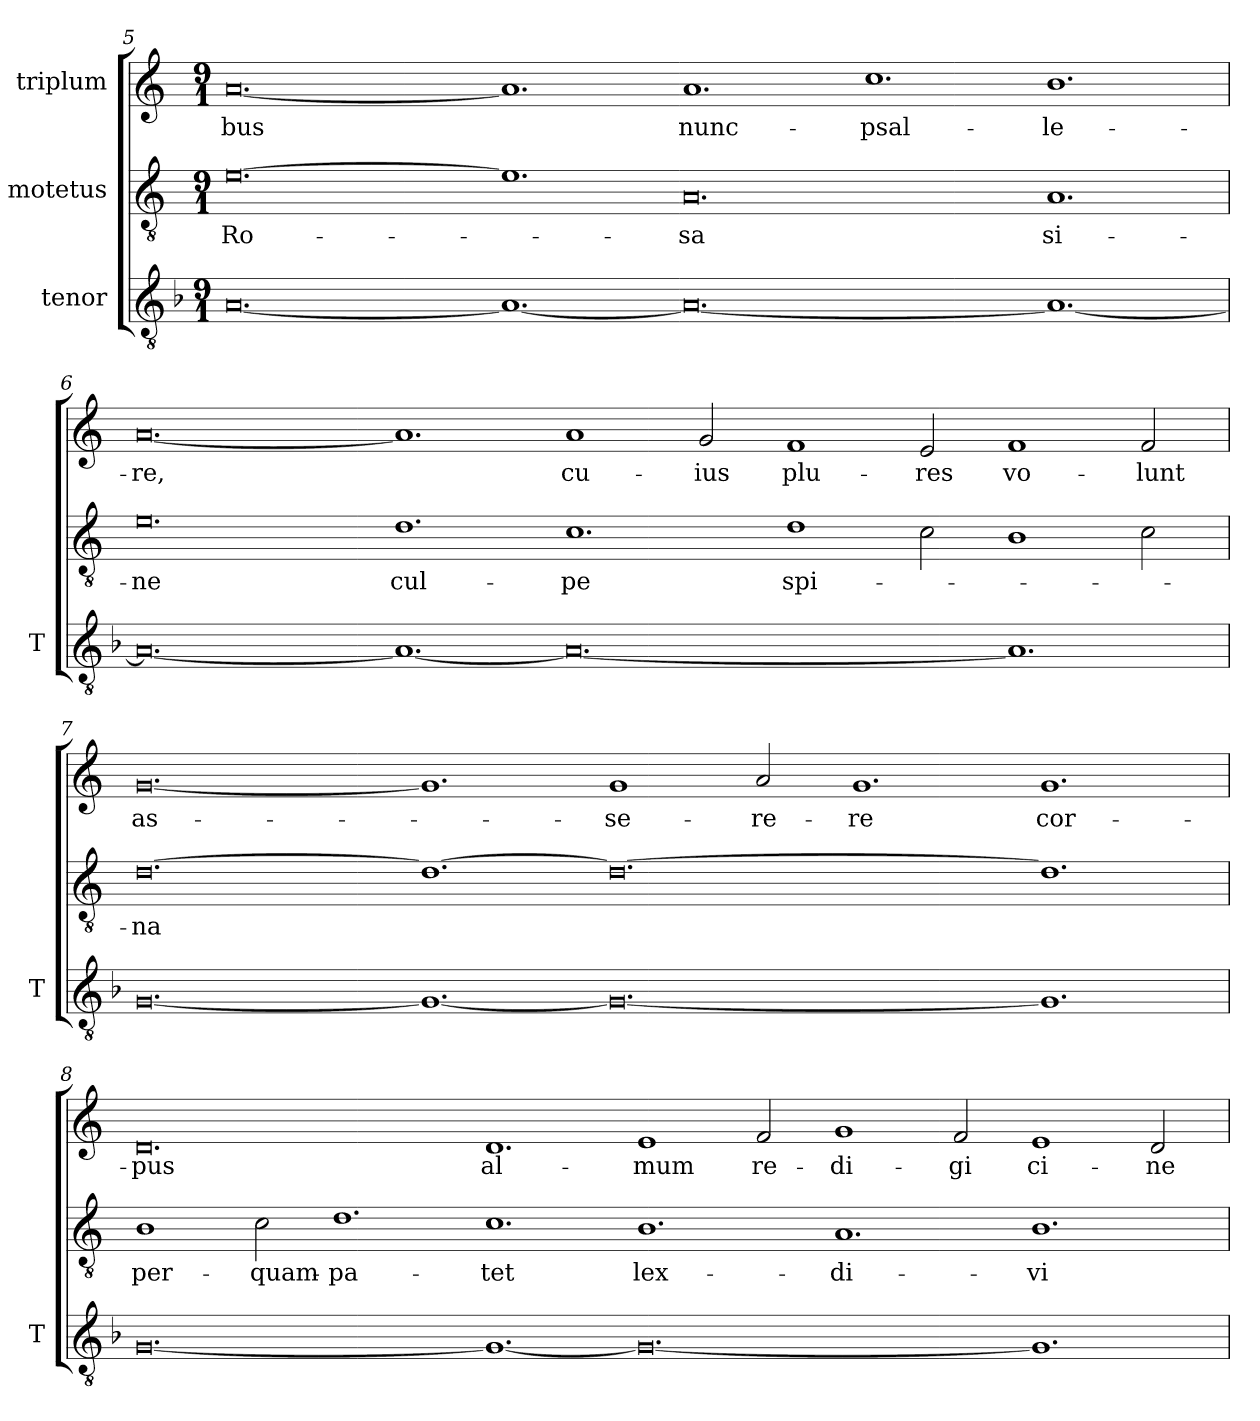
**kern	**kern	**text	**kern	**text
*part3	*part2	*part2	*part1	*part1
*staff3	*staff2	*staff2	*staff1	*staff1
*I"tenor	*I"motetus	*	*I"triplum	*
*I'T	*	*	*	*
!!LO:LB:g=z
*clefGv2	*clefGv2	*	*clefG2	*
*k[b-]	*k[]	*	*k[]	*
*F:	*C:	*	*C:	*
*M9/1	*M9/1	*	*M9/1	*
=5	=5	=5	=5	=5
[0.A/	[0.e\	Ro-	[0.a/	-bus
1.A/_	1.e\]	.	1.a/]	.
0.A/_	0.A/	-sa	1.a/	nunc-
.	.	.	1.cc\	psal-
1.A/_	1.A/	si-	1.b\	-le-
=6	=6	=6	=6	=6
0.A/_	0.e\	-ne	[0.a/	-re,
1.A/_	1.d\	cul-	1.a/]	.
0.A/_	1.c\	-pe	1a/	cu-
.	.	.	2g/	-ius
.	1d\	spi-	1f/	plu-
.	2c\	.	2e/	-res
1.A/]	1B\	.	1f/	vo-
.	2c\	.	2f/	-lunt
=7	=7	=7	=7	=7
[0.G/	[0.d\	-na	[0.g/	as-
1.G/_	1.d\_	.	1.g/]	.
0.G/_	0.d\_	.	1g/	-se-
.	.	.	2a/	-re-
.	.	.	1.g/	-re
1.G/]	1.d\]	.	1.g/	cor-
!!LO:PB:g=z
=8	=8	=8	=8	=8
[0.G/	1B\	per-	0.d/	-pus
.	2c\	quam-	.	.
.	1.d\	pa-	.	.
1.G/_	1.c\	-tet	1.d/	al-
0.G/_	1.B\	lex-	1e/	-mum
.	.	.	2f/	re-
.	1.A/	di-	1g/	-di-
.	.	.	2f/	-gi
1.G/]	1.B\	-vi-	1e/	ci-
.	.	.	2d/	-ne-
=	=	=	=	=
*-	*-	*-	*-	*-
